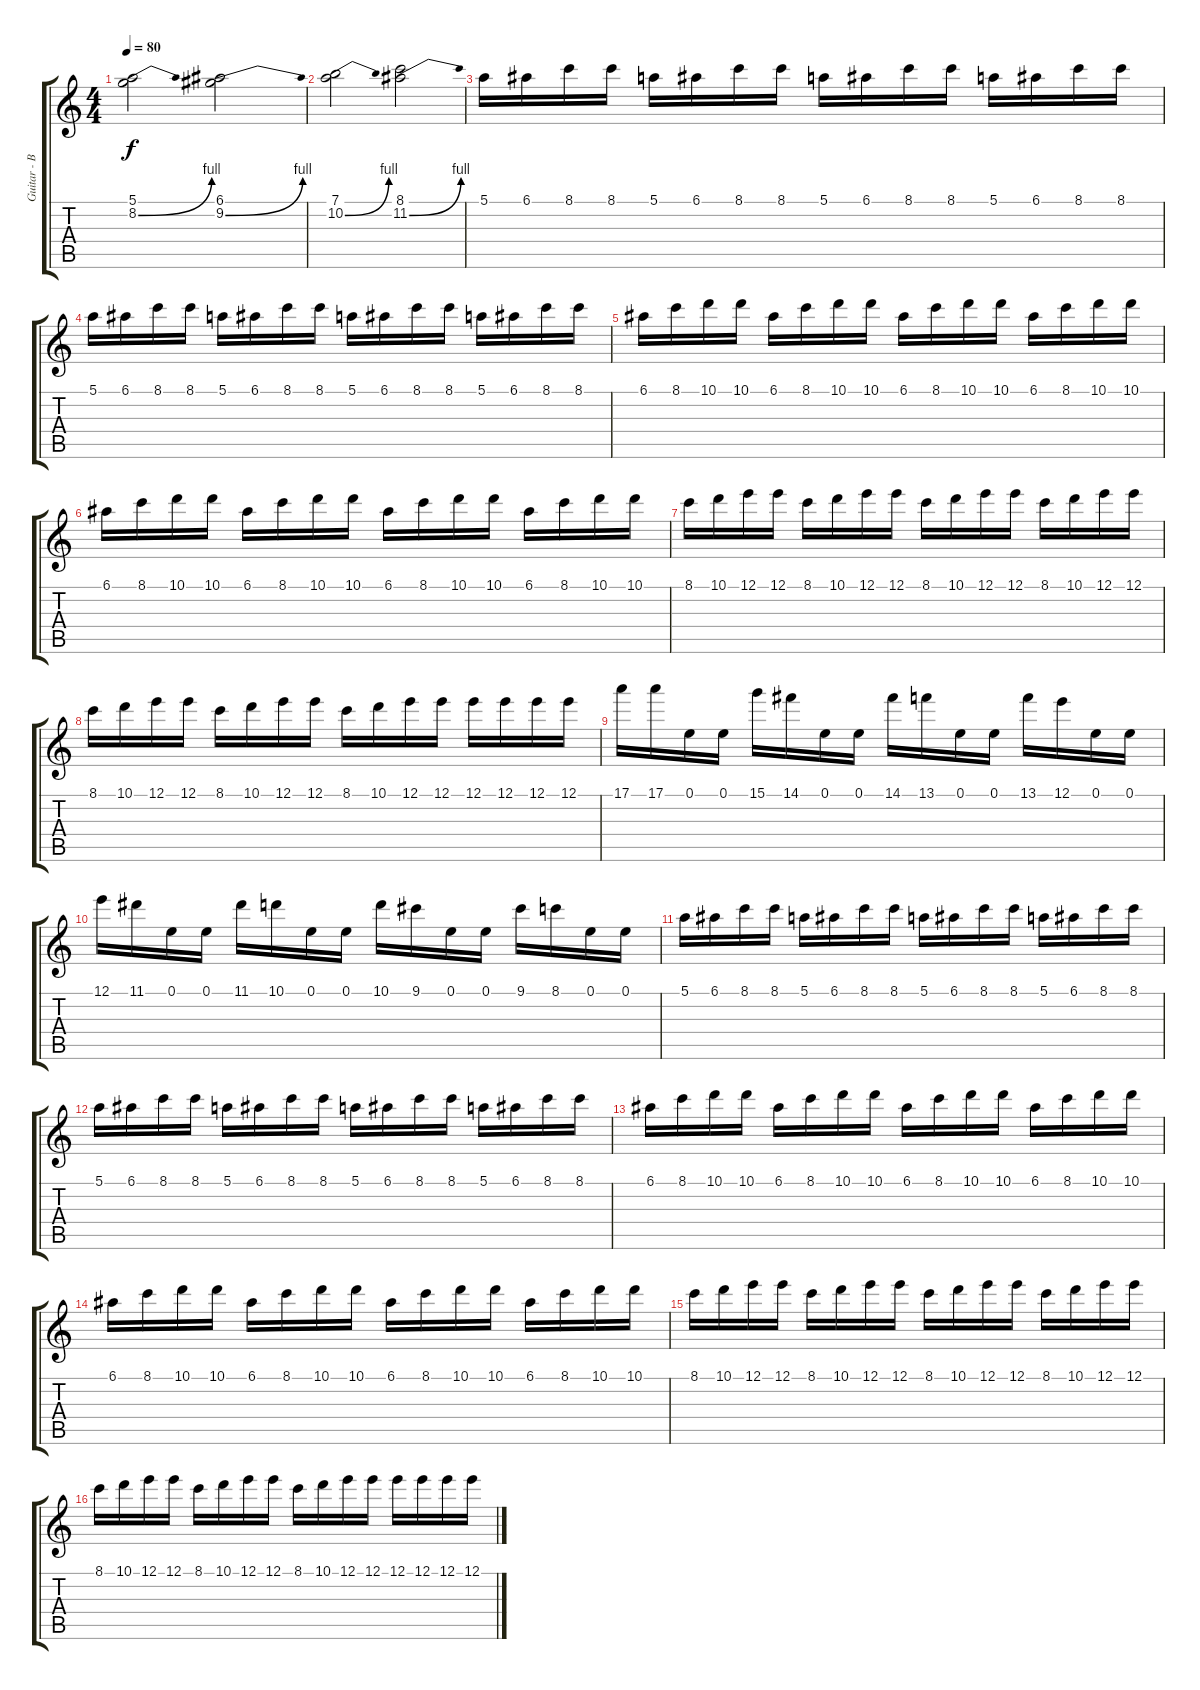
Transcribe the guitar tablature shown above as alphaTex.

\track ("Guitar - Blackmore Lead 1" "Guitar - B") {instrument distortionguitar}
\staff {score tabs}
\tuning (E4 B3 G3 D3 A2 E2) {hide}
\ts (4 4)
\tempo 80
\clef g2
\ks c
(5.1 8.2{be (bend 0 0 60 4)}).2{dy f} (6.1 9.2{be (bend 0 0 60 4)}).2 |
(7.1 10.2{be (bend 0 0 60 4)}).2 (8.1 11.2{be (bend 0 0 60 4)}).2 |
5.1.16 6.1.16 8.1.16 8.1.16 5.1.16 6.1.16 8.1.16 8.1.16 5.1.16 6.1.16 8.1.16 8.1.16 5.1.16 6.1.16 8.1.16 8.1.16 |
5.1.16 6.1.16 8.1.16 8.1.16 5.1.16 6.1.16 8.1.16 8.1.16 5.1.16 6.1.16 8.1.16 8.1.16 5.1.16 6.1.16 8.1.16 8.1.16 |
6.1.16 8.1.16 10.1.16 10.1.16 6.1.16 8.1.16 10.1.16 10.1.16 6.1.16 8.1.16 10.1.16 10.1.16 6.1.16 8.1.16 10.1.16 10.1.16 |
6.1.16 8.1.16 10.1.16 10.1.16 6.1.16 8.1.16 10.1.16 10.1.16 6.1.16 8.1.16 10.1.16 10.1.16 6.1.16 8.1.16 10.1.16 10.1.16 |
8.1.16 10.1.16 12.1.16 12.1.16 8.1.16 10.1.16 12.1.16 12.1.16 8.1.16 10.1.16 12.1.16 12.1.16 8.1.16 10.1.16 12.1.16 12.1.16 |
8.1.16 10.1.16 12.1.16 12.1.16 8.1.16 10.1.16 12.1.16 12.1.16 8.1.16 10.1.16 12.1.16 12.1.16 12.1.16 12.1.16 12.1.16 12.1.16 |
17.1.16 17.1.16 0.1.16 0.1.16 15.1.16 14.1.16 0.1.16 0.1.16 14.1.16 13.1.16 0.1.16 0.1.16 13.1.16 12.1.16 0.1.16 0.1.16 |
12.1.16 11.1.16 0.1.16 0.1.16 11.1.16 10.1.16 0.1.16 0.1.16 10.1.16 9.1.16 0.1.16 0.1.16 9.1.16 8.1.16 0.1.16 0.1.16 |
5.1.16 6.1.16 8.1.16 8.1.16 5.1.16 6.1.16 8.1.16 8.1.16 5.1.16 6.1.16 8.1.16 8.1.16 5.1.16 6.1.16 8.1.16 8.1.16 |
5.1.16 6.1.16 8.1.16 8.1.16 5.1.16 6.1.16 8.1.16 8.1.16 5.1.16 6.1.16 8.1.16 8.1.16 5.1.16 6.1.16 8.1.16 8.1.16 |
6.1.16 8.1.16 10.1.16 10.1.16 6.1.16 8.1.16 10.1.16 10.1.16 6.1.16 8.1.16 10.1.16 10.1.16 6.1.16 8.1.16 10.1.16 10.1.16 |
6.1.16 8.1.16 10.1.16 10.1.16 6.1.16 8.1.16 10.1.16 10.1.16 6.1.16 8.1.16 10.1.16 10.1.16 6.1.16 8.1.16 10.1.16 10.1.16 |
8.1.16 10.1.16 12.1.16 12.1.16 8.1.16 10.1.16 12.1.16 12.1.16 8.1.16 10.1.16 12.1.16 12.1.16 8.1.16 10.1.16 12.1.16 12.1.16 |
8.1.16 10.1.16 12.1.16 12.1.16 8.1.16 10.1.16 12.1.16 12.1.16 8.1.16 10.1.16 12.1.16 12.1.16 12.1.16 12.1.16 12.1.16 12.1.16
